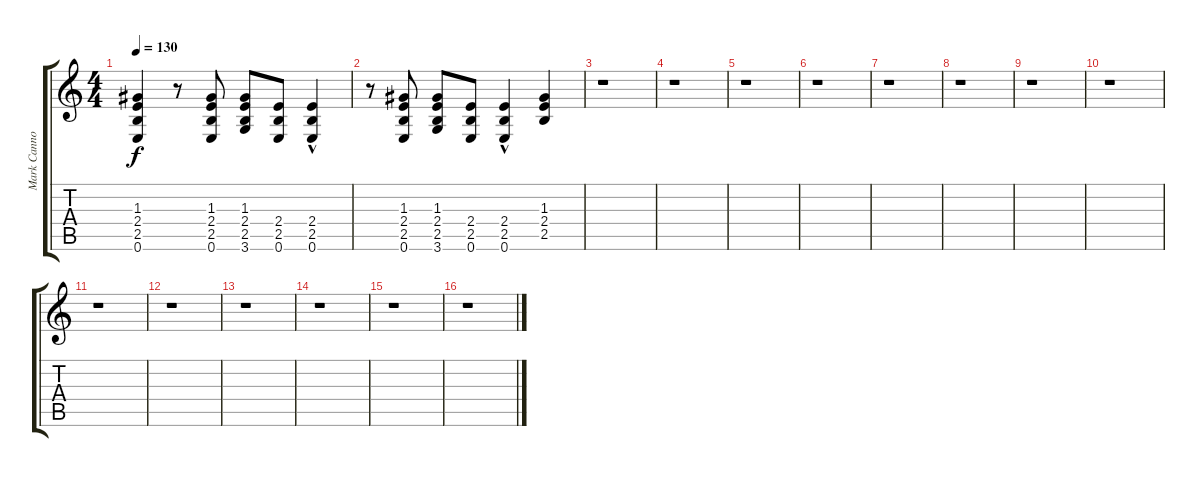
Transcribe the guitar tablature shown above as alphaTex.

\track ("Mark Cannon" "Mark Canno") {instrument distortionguitar}
\staff {score tabs}
\tuning (E4 B3 G3 D3 A2 E2) {hide}
\ts (4 4)
\tempo 130
\clef g2
\ks c
(1.3 2.4 2.5 0.6).4{dy f} r.8 (1.3 2.4 2.5 0.6).8 (1.3 2.4 2.5 3.6).8 (2.4 2.5 0.6).8 (2.4 2.5 0.6{hac}).4 |
r.8 (1.3 2.4 2.5 0.6).8 (1.3 2.4 2.5 3.6).8 (2.4 2.5 0.6).8 (2.4 2.5 0.6{hac}).4 (1.3 2.4 2.5).4 |
r.1 |
r.1 |
r.1 |
r.1 |
r.1 |
r.1 |
r.1 |
r.1 |
r.1 |
r.1 |
r.1 |
r.1 |
r.1 |
r.1
